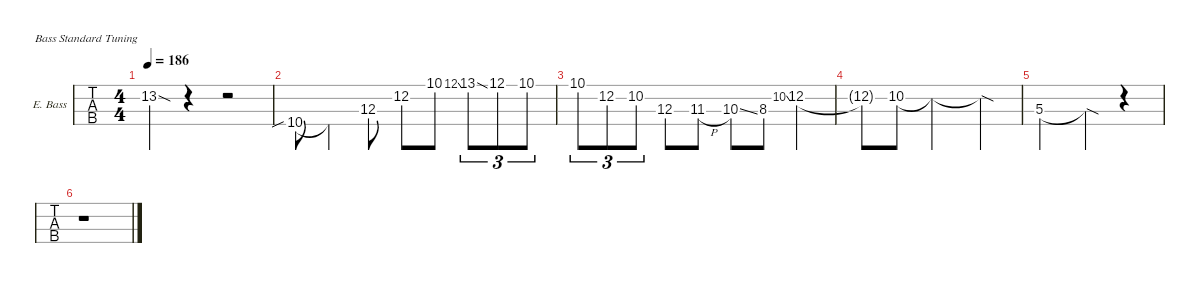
\defaultSystemsLayout 4
\hideDynamics
\bracketExtendMode nobrackets
\firstSystemTrackNameOrientation horizontal
\track ("Ele. Bass" "E. Bass") {defaultSystemsLayout 4 instrument electricbassfinger}
\staff {tabs}
\tuning (G2 D2 A1 E1)
\ts (4 4)
\tempo 186
\clef f4
\scale
0.284855
\ks f
13.2{sod t acc b}.4{dy f beam Down} r.4{beam Down} r.2{beam Down} |
\scale
0.238382 10.4{sib acc forcenatural}.8{beam Down} 10.4{t acc forcenatural}.4{beam Down} 12.3{acc forcenatural}.8{beam Down} 12.2{acc forcenatural}.8{beam Down} 10.1{acc forcenatural}.8{beam Down beam split} 12.1{ss acc forcenatural}.8{gr beam Up beam split} 13.1{ss acc b}.8{tu (3 2) beam Down} 12.1{acc forcenatural}.8{tu (3 2) beam Down} 10.1{acc forcenatural}.8{tu (3 2) beam Down} |
\scale
0.238381 10.1{acc forcenatural}.8{tu (3 2) beam Down} 12.2{acc forcenatural}.8{tu (3 2) beam Down} 10.2{acc forcenatural}.8{tu (3 2) beam Down} 12.3{acc forcenatural}.8{beam Down} 11.3{h acc b}.8{beam Down} 10.3{ss acc forcenatural}.8{beam Down} 8.3{acc forcenatural}.8{beam Down} 10.2{ss acc forcenatural}.8{gr beam Up} 12.2{acc forcenatural}.4{beam Down} |
\scale
0.238382 12.2{t acc forcenatural}.8{beam Down} 10.2{acc forcenatural}.8{beam Down} 10.2{t acc forcenatural}.2{beam Down} 10.2{sod t acc forcenatural}.4{beam Down} |
\scale
0.523237 5.3{acc forcenatural}.2{beam Down} 5.3{sod t acc forcenatural}.4{beam Down} r.4{beam Down} |
\scale
0.476763 r.1{beam Down}
